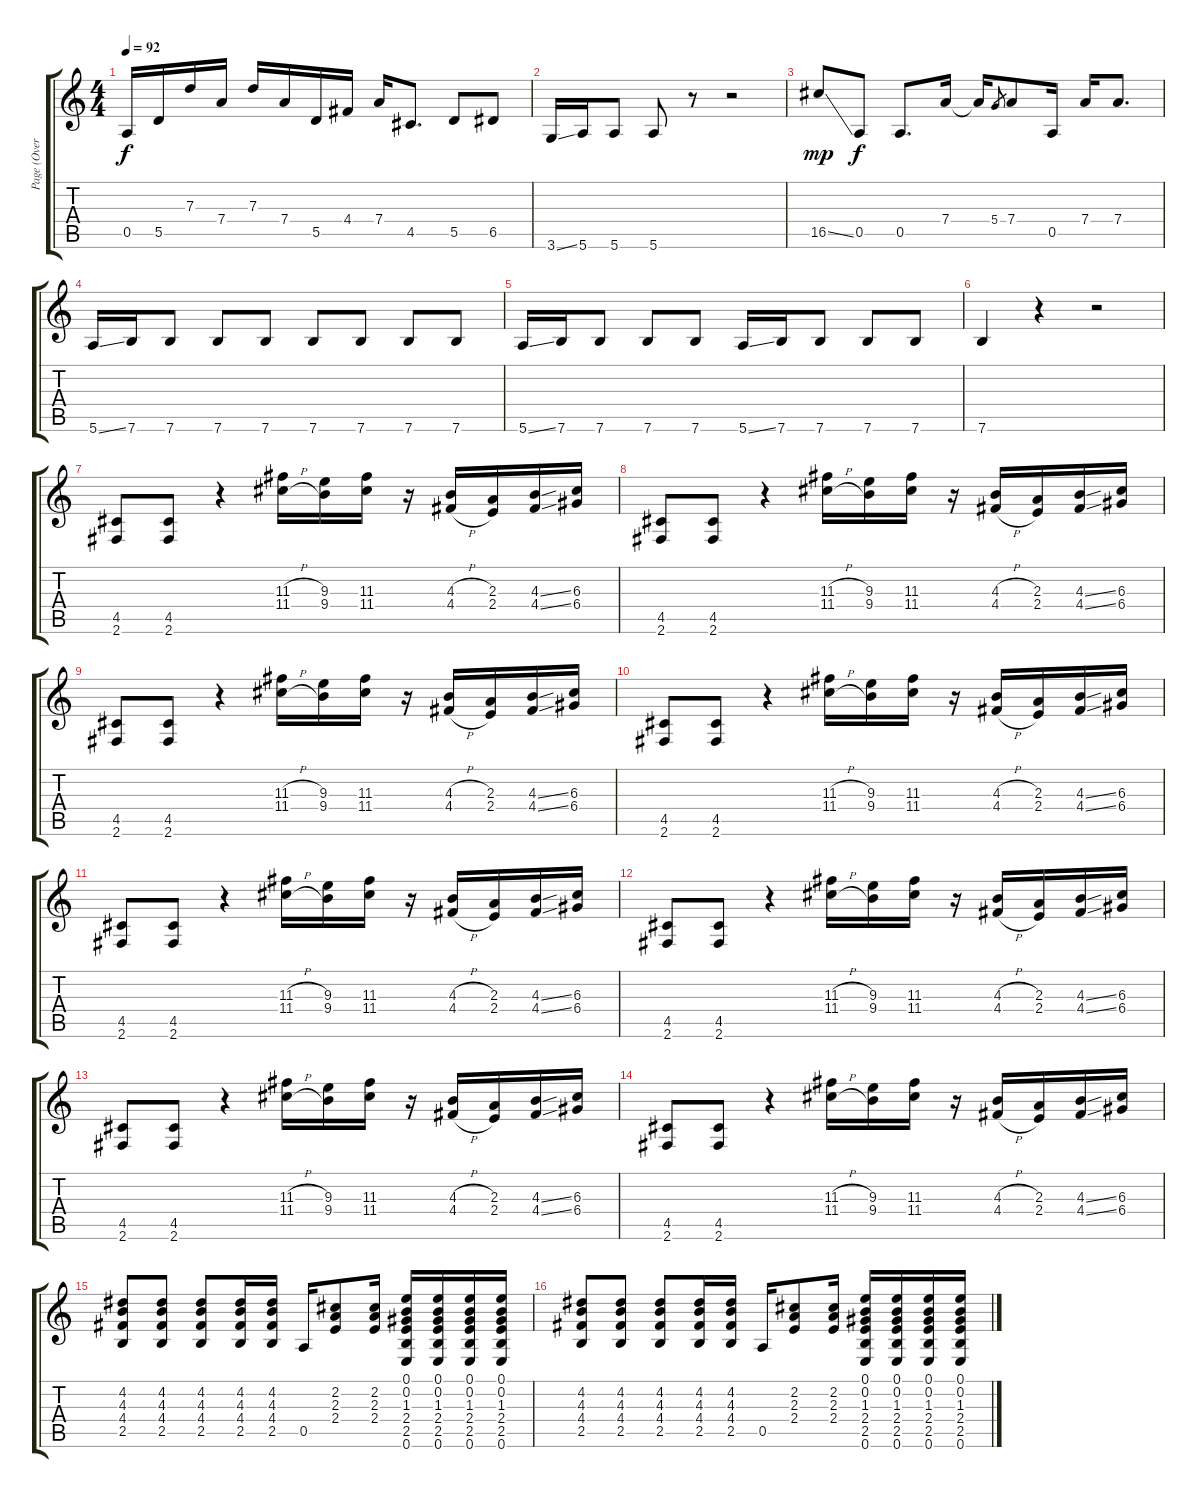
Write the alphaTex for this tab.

\track ("Page (Overdriven Guitar)" "Page (Over") {instrument overdrivenguitar}
\staff {score tabs}
\tuning (E4 B3 G3 D3 A2 E2) {hide}
\ts (4 4)
\tempo 92
\clef g2
\ks c
0.5.16{dy f} 5.5.16 7.3.16 7.4.16 7.3.16 7.4.16 5.5.16 4.4.16 7.4.16 4.5.8{d} 5.5.8 6.5.8 |
3.6{ss}.16 5.6.16 5.6.8 5.6.8 r.8 r.2 |
16.5{ss}.8{dy mp} 0.5.8{dy f} 0.5.8{d} 7.4.16 7.4{t}.16 5.4.8{gr} 7.4.8 0.5.16 7.4.16 7.4.8{d} |
5.6{ss}.16 7.6.16 7.6.8 7.6.8 7.6.8 7.6.8 7.6.8 7.6.8 7.6.8 |
5.6{ss}.16 7.6.16 7.6.8 7.6.8 7.6.8 5.6{ss}.16 7.6.16 7.6.8 7.6.8 7.6.8 |
7.6.4 r.4 r.2 |
(4.5 2.6).8 (4.5 2.6).8 r.4 (11.3{h} 11.4{h}).16 (9.3 9.4).16 (11.3 11.4).16 r.16 (4.3{h} 4.4{h}).16 (2.3 2.4).16 (4.3{ss} 4.4{ss}).16 (6.3 6.4).16 |
(4.5 2.6).8 (4.5 2.6).8 r.4 (11.3{h} 11.4{h}).16 (9.3 9.4).16 (11.3 11.4).16 r.16 (4.3{h} 4.4{h}).16 (2.3 2.4).16 (4.3{ss} 4.4{ss}).16 (6.3 6.4).16 |
(4.5 2.6).8 (4.5 2.6).8 r.4 (11.3{h} 11.4{h}).16 (9.3 9.4).16 (11.3 11.4).16 r.16 (4.3{h} 4.4{h}).16 (2.3 2.4).16 (4.3{ss} 4.4{ss}).16 (6.3 6.4).16 |
(4.5 2.6).8 (4.5 2.6).8 r.4 (11.3{h} 11.4{h}).16 (9.3 9.4).16 (11.3 11.4).16 r.16 (4.3{h} 4.4{h}).16 (2.3 2.4).16 (4.3{ss} 4.4{ss}).16 (6.3 6.4).16 |
(4.5 2.6).8 (4.5 2.6).8 r.4 (11.3{h} 11.4{h}).16 (9.3 9.4).16 (11.3 11.4).16 r.16 (4.3{h} 4.4{h}).16 (2.3 2.4).16 (4.3{ss} 4.4{ss}).16 (6.3 6.4).16 |
(4.5 2.6).8 (4.5 2.6).8 r.4 (11.3{h} 11.4{h}).16 (9.3 9.4).16 (11.3 11.4).16 r.16 (4.3{h} 4.4{h}).16 (2.3 2.4).16 (4.3{ss} 4.4{ss}).16 (6.3 6.4).16 |
(4.5 2.6).8 (4.5 2.6).8 r.4 (11.3{h} 11.4{h}).16 (9.3 9.4).16 (11.3 11.4).16 r.16 (4.3{h} 4.4{h}).16 (2.3 2.4).16 (4.3{ss} 4.4{ss}).16 (6.3 6.4).16 |
(4.5 2.6).8 (4.5 2.6).8 r.4 (11.3{h} 11.4{h}).16 (9.3 9.4).16 (11.3 11.4).16 r.16 (4.3{h} 4.4{h}).16 (2.3 2.4).16 (4.3{ss} 4.4{ss}).16 (6.3 6.4).16 |
(4.2 4.3 4.4 2.5).8 (4.2 4.3 4.4 2.5).8 (4.2 4.3 4.4 2.5).8 (4.2 4.3 4.4 2.5).16 (4.2 4.3 4.4 2.5).16 0.5.16 (2.2 2.3 2.4).8 (2.2 2.3 2.4).16 (0.1 0.2 1.3 2.4 2.5 0.6).16 (0.1 0.2 1.3 2.4 2.5 0.6).16 (0.1 0.2 1.3 2.4 2.5 0.6).16 (0.1 0.2 1.3 2.4 2.5 0.6).16 |
(4.2 4.3 4.4 2.5).8 (4.2 4.3 4.4 2.5).8 (4.2 4.3 4.4 2.5).8 (4.2 4.3 4.4 2.5).16 (4.2 4.3 4.4 2.5).16 0.5.16 (2.2 2.3 2.4).8 (2.2 2.3 2.4).16 (0.1 0.2 1.3 2.4 2.5 0.6).16 (0.1 0.2 1.3 2.4 2.5 0.6).16 (0.1 0.2 1.3 2.4 2.5 0.6).16 (0.1 0.2 1.3{ss} 2.4{ss} 2.5{ss} 0.6).16
